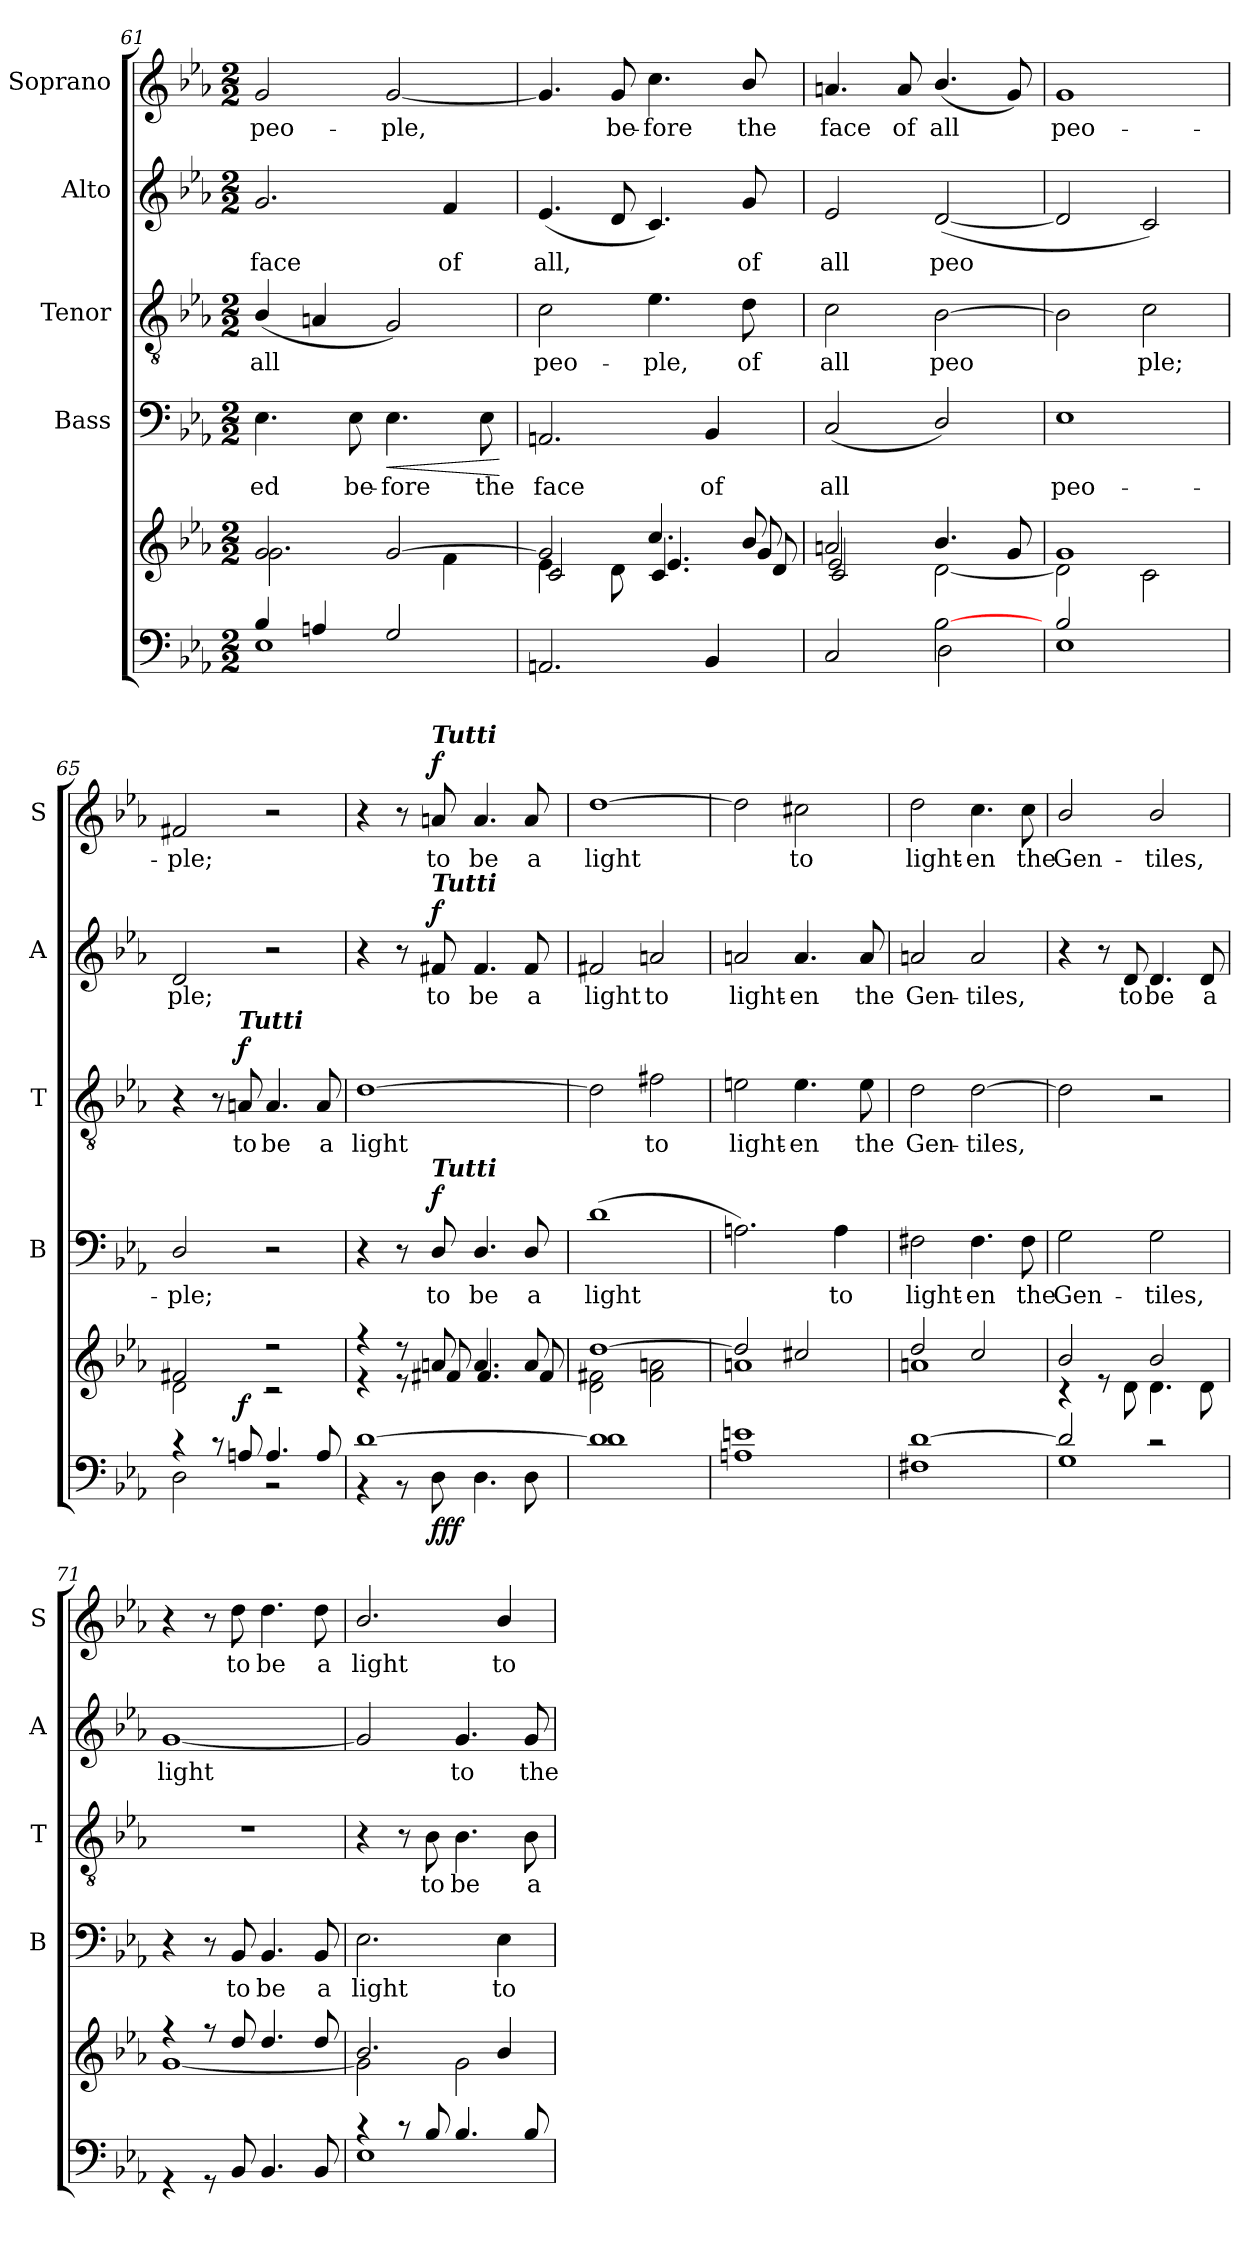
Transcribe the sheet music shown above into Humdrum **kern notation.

**kern	**kern	**dynam	**kern	**text	**dynam	**kern	**text	**dynam	**kern	**text	**dynam	**kern	**text	**dynam
*part5	*part5	*part5	*part4	*part4	*part4	*part3	*part3	*part3	*part2	*part2	*part2	*part1	*part1	*part1
*staff6	*staff5	*staff5/6	*staff4	*staff4	*staff4	*staff3	*staff3	*staff3	*staff2	*staff2	*staff2	*staff1	*staff1	*staff1
*	*	*	*I"Bass	*	*	*I"Tenor	*	*	*I"Alto	*	*	*I"Soprano	*	*
*	*	*	*I'B	*	*	*I'T	*	*	*I'A	*	*	*I'S	*	*
*clefF4	*clefG2	*	*clefF4	*	*	*clefGv2	*	*	*clefG2	*	*	*clefG2	*	*
*k[b-e-a-]	*k[b-e-a-]	*	*k[b-e-a-]	*	*	*k[b-e-a-]	*	*	*k[b-e-a-]	*	*	*k[b-e-a-]	*	*
*E-:	*E-:	*	*E-:	*	*	*E-:	*	*	*E-:	*	*	*E-:	*	*
*M2/2	*M2/2	*	*M2/2	*	*	*M2/2	*	*	*M2/2	*	*	*M2/2	*	*
=61	=61	=61	=61	=61	=61	=61	=61	=61	=61	=61	=61	=61	=61	=61
*^	*^	*	*	*	*	*	*	*	*	*	*	*	*	*
!	!	!	!	!	!	!LO:LY:b	!	!	!LO:LY:b	!	!	!LO:LY:b	!	!	!LO:LY:b	!
4B-/	1E-	2g/	2.g\	.	4.E-\	-ed	.	(<4B-/	all	.	2.g/	face	.	2g/	peo-	.
4An/	.	.	.	.	.	.	.	4An/	.	.	.	.	.	.	.	.
!	!	!	!	!	!	!LO:LY:b	!	!	!	!	!	!	!	!	!	!
.	.	.	.	.	8E-\	be-	.	.	.	.	.	.	.	.	.	.
!	!	!	!	!	!	!LO:LY:b	!LO:HP:b	!	!	!	!	!	!	!	!LO:LY:b	!
2G/	.	[>2g/	.	.	4.E-\	-fore	<	2G/)	.	.	.	.	.	[2g/	-ple,	.
!	!	!	!	!	!	!	!	!	!	!	!	!LO:LY:b	!	!	!	!
.	.	.	4f\	.	.	.	.	.	.	.	4f/	of	.	.	.	.
!	!	!	!	!	!	!LO:LY:b	!	!	!	!	!	!	!	!	!	!
.	.	.	.	.	8E-\	the	.	.	.	.	.	.	.	.	.	.
*v	*v	*	*	*	*	*	*	*	*	*	*	*	*	*	*	*
*	*v	*v	*	*	*	*	*	*	*	*	*	*	*	*	*
.	.	.	.	.	[	.	.	.	.	.	.	.	.	.
=62	=62	=62	=62	=62	=62	=62	=62	=62	=62	=62	=62	=62	=62	=62
*	*^	*	*	*	*	*	*	*	*	*	*	*	*	*
*	*	*^	*	*	*	*	*	*	*	*	*	*	*	*	*
!	!	!	!	!	!	!LO:LY:b	!	!	!LO:LY:b	!	!	!LO:LY:b	!	!	!	!
2.AAn/	2g/]	4.e-\	2c/	.	2.AAn/	face	.	2c\	peo-	.	(<4.e-/	all,	.	4.g/]	.	.
!	!	!	!	!	!	!	!	!	!	!	!	!	!	!	!LO:LY:b	!
.	.	8d\	.	.	.	.	.	.	.	.	8d/	.	.	8g/	be-	.
!	!	!	!	!	!	!	!	!	!LO:LY:b	!	!	!	!	!	!LO:LY:b	!
.	4.cc/	4.c/	4.e-/	.	.	.	.	4.e-\	-ple,	.	4.c/)	.	.	4.cc\	-fore	.
!	!	!	!	!	!	!LO:LY:b	!	!	!	!	!	!	!	!	!	!
4BB-/	.	.	.	.	4BB-/	of	.	.	.	.	.	.	.	.	.	.
!	!	!	!	!	!	!	!	!	!LO:LY:b	!	!	!LO:LY:b	!	!	!LO:LY:b	!
.	8b-/	8g/	8d/	.	.	.	.	8d\	of	.	8g/	of	.	8b-/	the	.
!!LO:LB:g=z
=63	=63	=63	=63	=63	=63	=63	=63	=63	=63	=63	=63	=63	=63	=63	=63	=63
*^	*	*	*	*	*	*	*	*	*	*	*	*	*	*	*	*
!	!	!	!	!	!	!	!LO:LY:b	!	!	!LO:LY:b	!	!	!LO:LY:b	!	!	!LO:LY:b	!
2ryy	2C/	2an/	2e-/	2c/	.	(<2C/	all	.	2c\	all	.	2e-/	all	.	4.an/	face	.
!	!	!	!	!	!	!	!	!	!	!	!	!	!	!	!	!LO:LY:b	!
.	.	.	.	.	.	.	.	.	.	.	.	.	.	.	8a/	of	.
!	!	!	!	!	!	!	!	!	!	!LO:LY:b	!	!	!LO:LY:b	!	!	!LO:LY:b	!
[2B-\	2D\	4.b-/	[<2d\	2ryy	.	2D/)	.	.	[2B-\	peo­	.	(<[2d/	peo­	.	(<4.b-/	all	.
.	.	8g/	.	.	.	.	.	.	.	.	.	.	.	.	8g/)	.	.
*	*	*	*v	*v	*	*	*	*	*	*	*	*	*	*	*	*	*
=64	=64	=64	=64	=64	=64	=64	=64	=64	=64	=64	=64	=64	=64	=64	=64	=64
!	!	!	!	!	!	!LO:LY:b	!	!	!	!	!	!	!	!	!LO:LY:b	!
2B-/	1E-	1g	2d\]	.	1E-	peo-	.	2B-\]	.	.	2d/]	.	.	1g	peo-	.
!	!	!	!	!	!	!	!	!	!LO:LY:b	!	!	!	!	!	!	!
2c/yy	.	.	2c\	.	.	.	.	2c\	ple;	.	2c/)	.	.	.	.	.
=65	=65	=65	=65	=65	=65	=65	=65	=65	=65	=65	=65	=65	=65	=65	=65	=65
!	!	!	!	!	!	!LO:LY:b	!	!	!	!	!	!LO:LY:b	!	!	!LO:LY:b	!
4r	2D\	2f#X/	2d\	.	2D/	-ple;	.	4r	.	.	2d/	ple;	.	2f#X/	-ple;	.
8r	.	.	.	.	.	.	.	8r	.	.	.	.	.	.	.	.
!	!	!	!	!	!	!	!	!LO:TX:a:Bi:t=Tutti	!	!	!	!	!	!	!	!
!	!	!	!	!LO:DY:a=2	!	!	!	!	!LO:LY:b	!LO:DY:b	!	!	!	!	!	!
8An/	.	.	.	f	.	.	.	8An/	to	f	.	.	.	.	.	.
!	!	!	!	!	!	!	!	!	!LO:LY:b	!	!	!	!	!	!	!
4.A/	2r	2r	2r	.	2r	.	.	4.A/	be	.	2r	.	.	2r	.	.
!	!	!	!	!	!	!	!	!	!LO:LY:b	!	!	!	!	!	!	!
8A/	.	.	.	.	.	.	.	8A/	a	.	.	.	.	.	.	.
=66	=66	=66	=66	=66	=66	=66	=66	=66	=66	=66	=66	=66	=66	=66	=66	=66
!	!	!	!	!	!	!	!	!	!LO:LY:b	!	!	!	!	!	!	!
[>1d	4r	4r	4r	.	4r	.	.	[1d	light	.	4r	.	.	4r	.	.
.	8r	8r	8r	.	8r	.	.	.	.	.	8r	.	.	8r	.	.
!	!	!	!	!	!	!	!	!	!	!	!	!	!	!LO:TX:a:Bi:t=Tutti	!	!
!	!	!	!	!	!	!	!	!	!	!	!LO:TX:a:Bi:t=Tutti	!	!	!	!	!
!	!	!	!	!	!LO:TX:a:Bi:t=Tutti	!	!	!	!	!	!	!	!	!	!	!
!	!	!	!	!LO:DY:b=2	!	!LO:LY:b	!	!	!	!	!	!LO:LY:b	!	!	!LO:LY:b	!
!	!	!	!	!LO:DY:n=1:b	!	!	!	!	!	!	!	!	!	!	!	!
!	!	!	!	!LO:DY:n=2:b	!	!	!LO:DY:b	!	!	!	!	!	!LO:DY:b	!	!	!LO:DY:b
.	8D\	8an/	8f#X/	f f f	8D/	to	f	.	.	.	8f#X/	to	f	8an/	to	f
!	!	!	!	!	!	!LO:LY:b	!	!	!	!	!	!LO:LY:b	!	!	!LO:LY:b	!
.	4.D\	4.a/	4.f#/	.	4.D/	be	.	.	.	.	4.f#/	be	.	4.a/	be	.
!	!	!	!	!	!	!LO:LY:b	!	!	!	!	!	!LO:LY:b	!	!	!LO:LY:b	!
.	8D\	8a/	8f#/	.	8D/	a	.	.	.	.	8f#/	a	.	8a/	a	.
=67	=67	=67	=67	=67	=67	=67	=67	=67	=67	=67	=67	=67	=67	=67	=67	=67
!	!	!	!	!	!	!LO:LY:b	!	!	!	!	!	!LO:LY:b	!	!	!LO:LY:b	!
1d]	1d	[>1dd	2d\ 2f#X\	.	(>1d	light	.	2d\]	.	.	2f#X/	light	.	[1dd	light	.
!	!	!	!	!	!	!	!	!	!LO:LY:b	!	!	!LO:LY:b	!	!	!	!
.	.	.	2f#\ 2an\	.	.	.	.	2f#X\	to	.	2an/	to	.	.	.	.
=68	=68	=68	=68	=68	=68	=68	=68	=68	=68	=68	=68	=68	=68	=68	=68	=68
!	!	!	!	!	!	!	!	!	!LO:LY:b	!	!	!LO:LY:b	!	!	!	!
1en	1An	2dd/]	1an	.	2.An\)	.	.	2en\	light-	.	2an/	light-	.	2dd\]	.	.
!	!	!	!	!	!	!	!	!	!LO:LY:b	!	!	!LO:LY:b	!	!	!LO:LY:b	!
.	.	2cc#X/	.	.	.	.	.	4.e\	-en	.	4.a/	-en	.	2cc#X\	to	.
!	!	!	!	!	!	!LO:LY:b	!	!	!	!	!	!	!	!	!	!
.	.	.	.	.	4A\	to	.	.	.	.	.	.	.	.	.	.
!	!	!	!	!	!	!	!	!	!LO:LY:b	!	!	!LO:LY:b	!	!	!	!
.	.	.	.	.	.	.	.	8e\	the	.	8a/	the	.	.	.	.
=69	=69	=69	=69	=69	=69	=69	=69	=69	=69	=69	=69	=69	=69	=69	=69	=69
!	!	!	!	!	!	!LO:LY:b	!	!	!LO:LY:b	!	!	!LO:LY:b	!	!	!LO:LY:b	!
[>1d	1F#X	2dd/	1an	.	2F#X\	light-	.	2d\	Gen-	.	2an/	Gen-	.	2dd\	light-	.
!	!	!	!	!	!	!LO:LY:b	!	!	!LO:LY:b	!	!	!LO:LY:b	!	!	!LO:LY:b	!
.	.	2cc/	.	.	4.F#\	-en	.	[2d\	-tiles,	.	2a/	-tiles,	.	4.cc\	-en	.
!	!	!	!	!	!	!LO:LY:b	!	!	!	!	!	!	!	!	!LO:LY:b	!
.	.	.	.	.	8F#\	the	.	.	.	.	.	.	.	8cc\	the	.
=70	=70	=70	=70	=70	=70	=70	=70	=70	=70	=70	=70	=70	=70	=70	=70	=70
!	!	!	!	!	!	!LO:LY:b	!	!	!	!	!	!	!	!	!LO:LY:b	!
2d/]	1G	2b-/	4r	.	2G\	Gen-	.	2d\]	.	.	4r	.	.	2b-/	Gen-	.
.	.	.	8r	.	.	.	.	.	.	.	8r	.	.	.	.	.
!	!	!	!	!	!	!	!	!	!	!	!	!LO:LY:b	!	!	!	!
.	.	.	8d\	.	.	.	.	.	.	.	8d/	to	.	.	.	.
!	!	!	!	!	!	!LO:LY:b	!	!	!	!	!	!LO:LY:b	!	!	!LO:LY:b	!
2r	.	2b-/	4.d\	.	2G\	-tiles,	.	2r	.	.	4.d/	be	.	2b-/	-tiles,	.
!	!	!	!	!	!	!	!	!	!	!	!	!LO:LY:b	!	!	!	!
.	.	.	8d\	.	.	.	.	.	.	.	8d/	a	.	.	.	.
!!LO:PB:g=z
=71	=71	=71	=71	=71	=71	=71	=71	=71	=71	=71	=71	=71	=71	=71	=71	=71
!	!	!	!	!	!	!	!	!	!	!	!	!LO:LY:b	!	!	!	!
1ryy	4r	4r	[<1g	.	4r	.	.	1r	.	.	[1g	light	.	4r	.	.
.	8r	8r	.	.	8r	.	.	.	.	.	.	.	.	8r	.	.
!	!	!	!	!	!	!LO:LY:b	!	!	!	!	!	!	!	!	!LO:LY:b	!
.	8BB-/	8dd/	.	.	8BB-/	to	.	.	.	.	.	.	.	8dd\	to	.
!	!	!	!	!	!	!LO:LY:b	!	!	!	!	!	!	!	!	!LO:LY:b	!
.	4.BB-/	4.dd/	.	.	4.BB-/	be	.	.	.	.	.	.	.	4.dd\	be	.
!	!	!	!	!	!	!LO:LY:b	!	!	!	!	!	!	!	!	!LO:LY:b	!
.	8BB-/	8dd/	.	.	8BB-/	a	.	.	.	.	.	.	.	8dd\	a	.
=72	=72	=72	=72	=72	=72	=72	=72	=72	=72	=72	=72	=72	=72	=72	=72	=72
!	!	!	!	!	!	!LO:LY:b	!	!	!	!	!	!	!	!	!LO:LY:b	!
4r	1E-	2.b-/	2g\]	.	2.E-\	light	.	4r	.	.	2g/]	.	.	2.b-/	light	.
8r	.	.	.	.	.	.	.	8r	.	.	.	.	.	.	.	.
!	!	!	!	!	!	!	!	!	!LO:LY:b	!	!	!	!	!	!	!
8B-/	.	.	.	.	.	.	.	8B-\	to	.	.	.	.	.	.	.
!	!	!	!	!	!	!	!	!	!LO:LY:b	!	!	!LO:LY:b	!	!	!	!
4.B-/	.	.	2g\	.	.	.	.	4.B-\	be	.	4.g/	to	.	.	.	.
!	!	!	!	!	!	!LO:LY:b	!	!	!	!	!	!	!	!	!LO:LY:b	!
.	.	4b-/	.	.	4E-\	to	.	.	.	.	.	.	.	4b-/	to	.
!	!	!	!	!	!	!	!	!	!LO:LY:b	!	!	!LO:LY:b	!	!	!	!
8B-/	.	.	.	.	.	.	.	8B-\	a	.	8g/	the	.	.	.	.
*v	*v	*	*	*	*	*	*	*	*	*	*	*	*	*	*	*
*	*v	*v	*	*	*	*	*	*	*	*	*	*	*	*	*
=	=	=	=	=	=	=	=	=	=	=	=	=	=	=
*-	*-	*-	*-	*-	*-	*-	*-	*-	*-	*-	*-	*-	*-	*-
